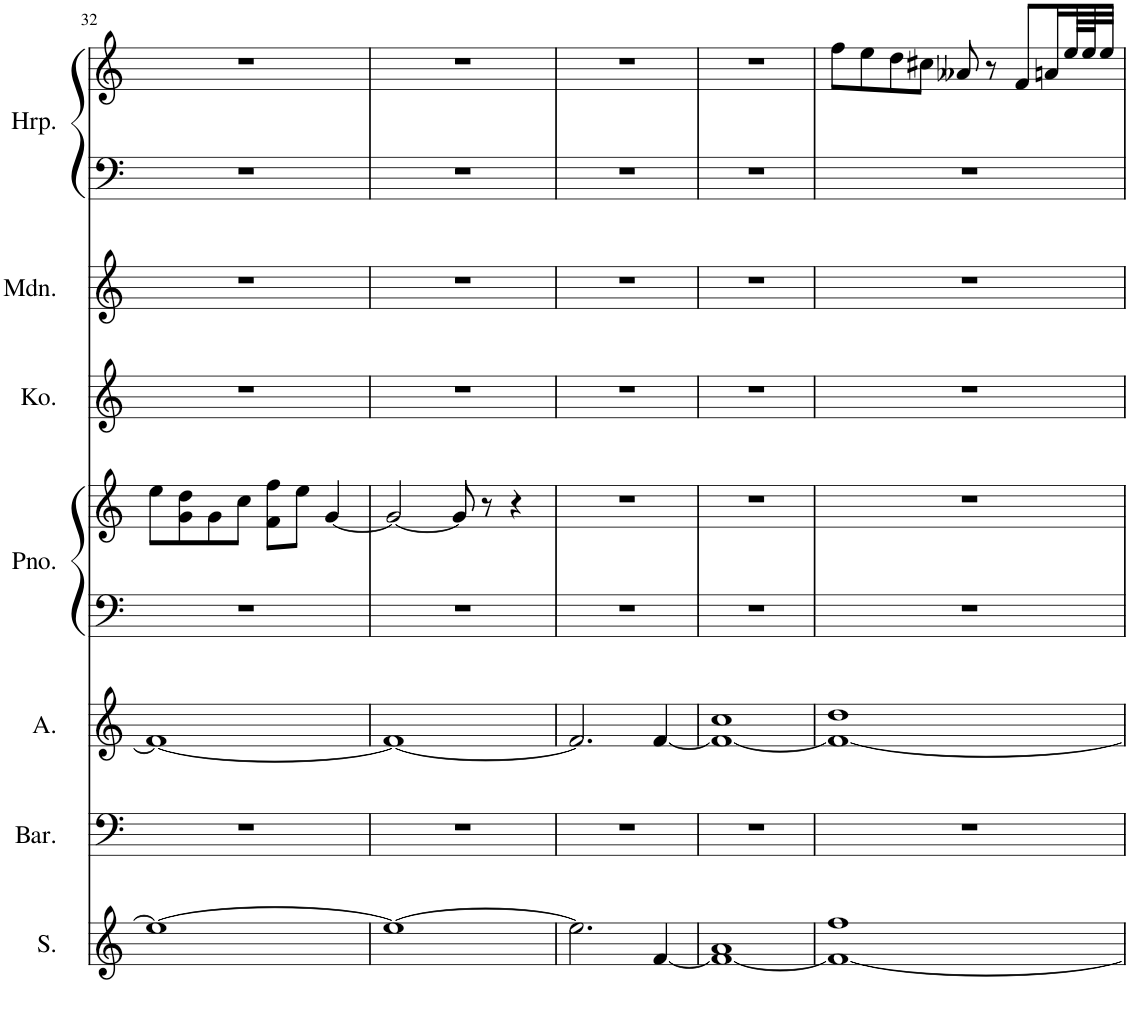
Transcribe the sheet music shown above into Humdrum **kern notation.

**kern	**kern	**kern	**kern	**kern	**kern	**kern	**kern	**kern
*part7	*part6	*part5	*part4	*part4	*part3	*part2	*part1	*part1
*staff9	*staff8	*staff7	*staff6	*staff5	*staff4	*staff3	*staff2	*staff1
*I"Soprano	*I"Baritone	*I"Alto	*I"Piano	*	*I"Koto	*I"Mandolin	*I"Harp	*
*I'S.	*I'Bar.	*I'A.	*I'Pno.	*	*I'Ko.	*I'Mdn.	*I'Hrp.	*
!!LO:PB:g=z
*clefG2	*clefF4	*clefG2	*clefF4	*clefG2	*clefG2	*clefG2	*clefF4	*clefG2
*k[]	*k[]	*k[]	*k[]	*k[]	*k[]	*k[]	*k[]	*k[]
*M4/4	*M4/4	*M4/4	*M4/4	*M4/4	*M4/4	*M4/4	*M4/4	*M4/4
=32	=32	=32	=32	=32	=32	=32	=32	=32
1ee_	1r	1f_	1r	8ee\L	1r	1r	1r	1r
.	.	.	.	8g\ 8dd\	.	.	.	.
.	.	.	.	8g\	.	.	.	.
.	.	.	.	8cc\J	.	.	.	.
.	.	.	.	8f\ 8ff\L	.	.	.	.
.	.	.	.	8ee\J	.	.	.	.
.	.	.	.	[4g/	.	.	.	.
=33	=33	=33	=33	=33	=33	=33	=33	=33
1ee_	1r	1f_	1r	2g/_	1r	1r	1r	1r
.	.	.	.	8g/]	.	.	.	.
.	.	.	.	8r	.	.	.	.
.	.	.	.	4r	.	.	.	.
=34	=34	=34	=34	=34	=34	=34	=34	=34
2.ee\]	1r	2.f/]	1r	1r	1r	1r	1r	1r
[4f/	.	[4f/	.	.	.	.	.	.
=35	=35	=35	=35	=35	=35	=35	=35	=35
1f_ 1a	1r	1f_ 1cc	1r	1r	1r	1r	1r	1r
=36	=36	=36	=36	=36	=36	=36	=36	=36
1f_ 1ff	1r	1f_ 1dd	1r	1r	1r	1r	1r	8ff\L
.	.	.	.	.	.	.	.	8ee\
.	.	.	.	.	.	.	.	8dd\
.	.	.	.	.	.	.	.	8cc#X\J
.	.	.	.	.	.	.	.	8a--X/
.	.	.	.	.	.	.	.	8r
.	.	.	.	.	.	.	.	8f/L
.	.	.	.	.	.	.	.	16an/L
.	.	.	.	.	.	.	.	64ee/LL
.	.	.	.	.	.	.	.	64ee/J
.	.	.	.	.	.	.	.	32ee/JJJ
=	=	=	=	=	=	=	=	=
*-	*-	*-	*-	*-	*-	*-	*-	*-
